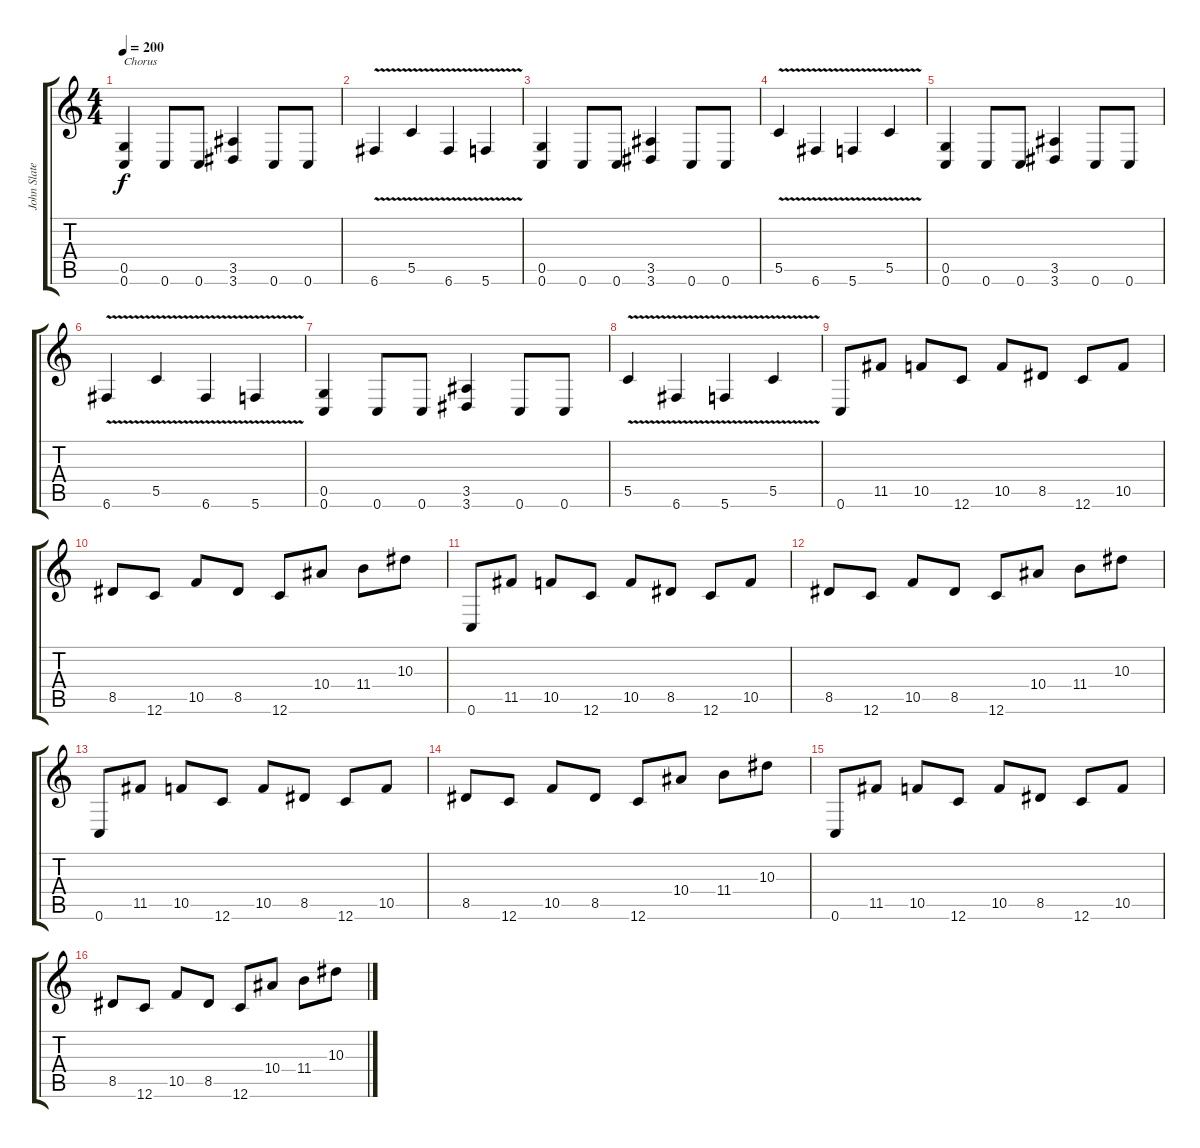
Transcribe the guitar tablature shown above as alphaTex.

\track ("John Slater" "John Slate") {instrument distortionguitar}
\staff {score tabs}
\tuning (D4 A3 F3 C3 G2 C2) {hide}
\ts (4 4)
\tempo 200
\clef g2
\ks c
(0.5 0.6).4{txt "Chorus" dy f} 0.6.8 0.6.8 (3.5 3.6).4 0.6.8 0.6.8 |
6.6{v}.4 5.5{v}.4 6.6{v}.4 5.6{v}.4 |
(0.5 0.6).4 0.6.8 0.6.8 (3.5 3.6).4 0.6.8 0.6.8 |
5.5{v}.4 6.6{v}.4 5.6{v}.4 5.5{v}.4 |
(0.5 0.6).4 0.6.8 0.6.8 (3.5 3.6).4 0.6.8 0.6.8 |
6.6{v}.4 5.5{v}.4 6.6{v}.4 5.6{v}.4 |
(0.5 0.6).4 0.6.8 0.6.8 (3.5 3.6).4 0.6.8 0.6.8 |
5.5{v}.4 6.6{v}.4 5.6{v}.4 5.5{v}.4 |
0.6.8 11.5.8 10.5.8 12.6.8 10.5.8 8.5.8 12.6.8 10.5.8 |
8.5.8 12.6.8 10.5.8 8.5.8 12.6.8 10.4.8 11.4.8 10.3.8 |
0.6.8 11.5.8 10.5.8 12.6.8 10.5.8 8.5.8 12.6.8 10.5.8 |
8.5.8 12.6.8 10.5.8 8.5.8 12.6.8 10.4.8 11.4.8 10.3.8 |
0.6.8 11.5.8 10.5.8 12.6.8 10.5.8 8.5.8 12.6.8 10.5.8 |
8.5.8 12.6.8 10.5.8 8.5.8 12.6.8 10.4.8 11.4.8 10.3.8 |
0.6.8 11.5.8 10.5.8 12.6.8 10.5.8 8.5.8 12.6.8 10.5.8 |
8.5.8 12.6.8 10.5.8 8.5.8 12.6.8 10.4.8 11.4.8 10.3.8
